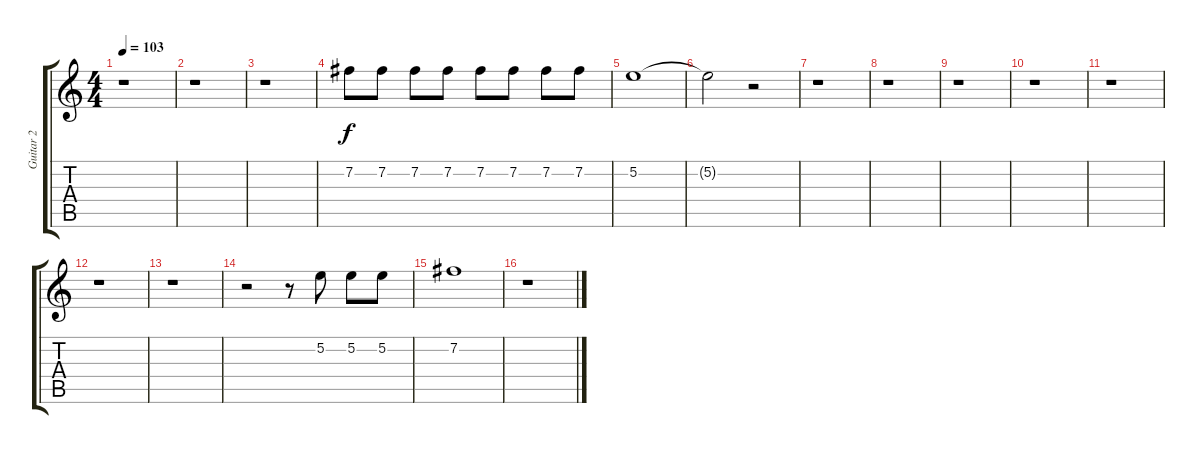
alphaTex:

\track ("Guitar 2" "Guitar 2") {instrument overdrivenguitar}
\staff {score tabs}
\tuning (E4 B3 G3 D3 A2 E2) {hide}
\ts (4 4)
\tempo 103
\clef g2
\ks c
r.1{dy f} |
r.1 |
r.1 |
7.2.8 7.2.8 7.2.8 7.2.8 7.2.8 7.2.8 7.2.8 7.2.8 |
5.2.1 |
5.2{t}.2 r.2 |
r.1 |
r.1 |
r.1 |
r.1 |
r.1 |
r.1 |
r.1 |
r.2 r.8 5.2.8 5.2.8 5.2.8 |
7.2.1 |
r.1
